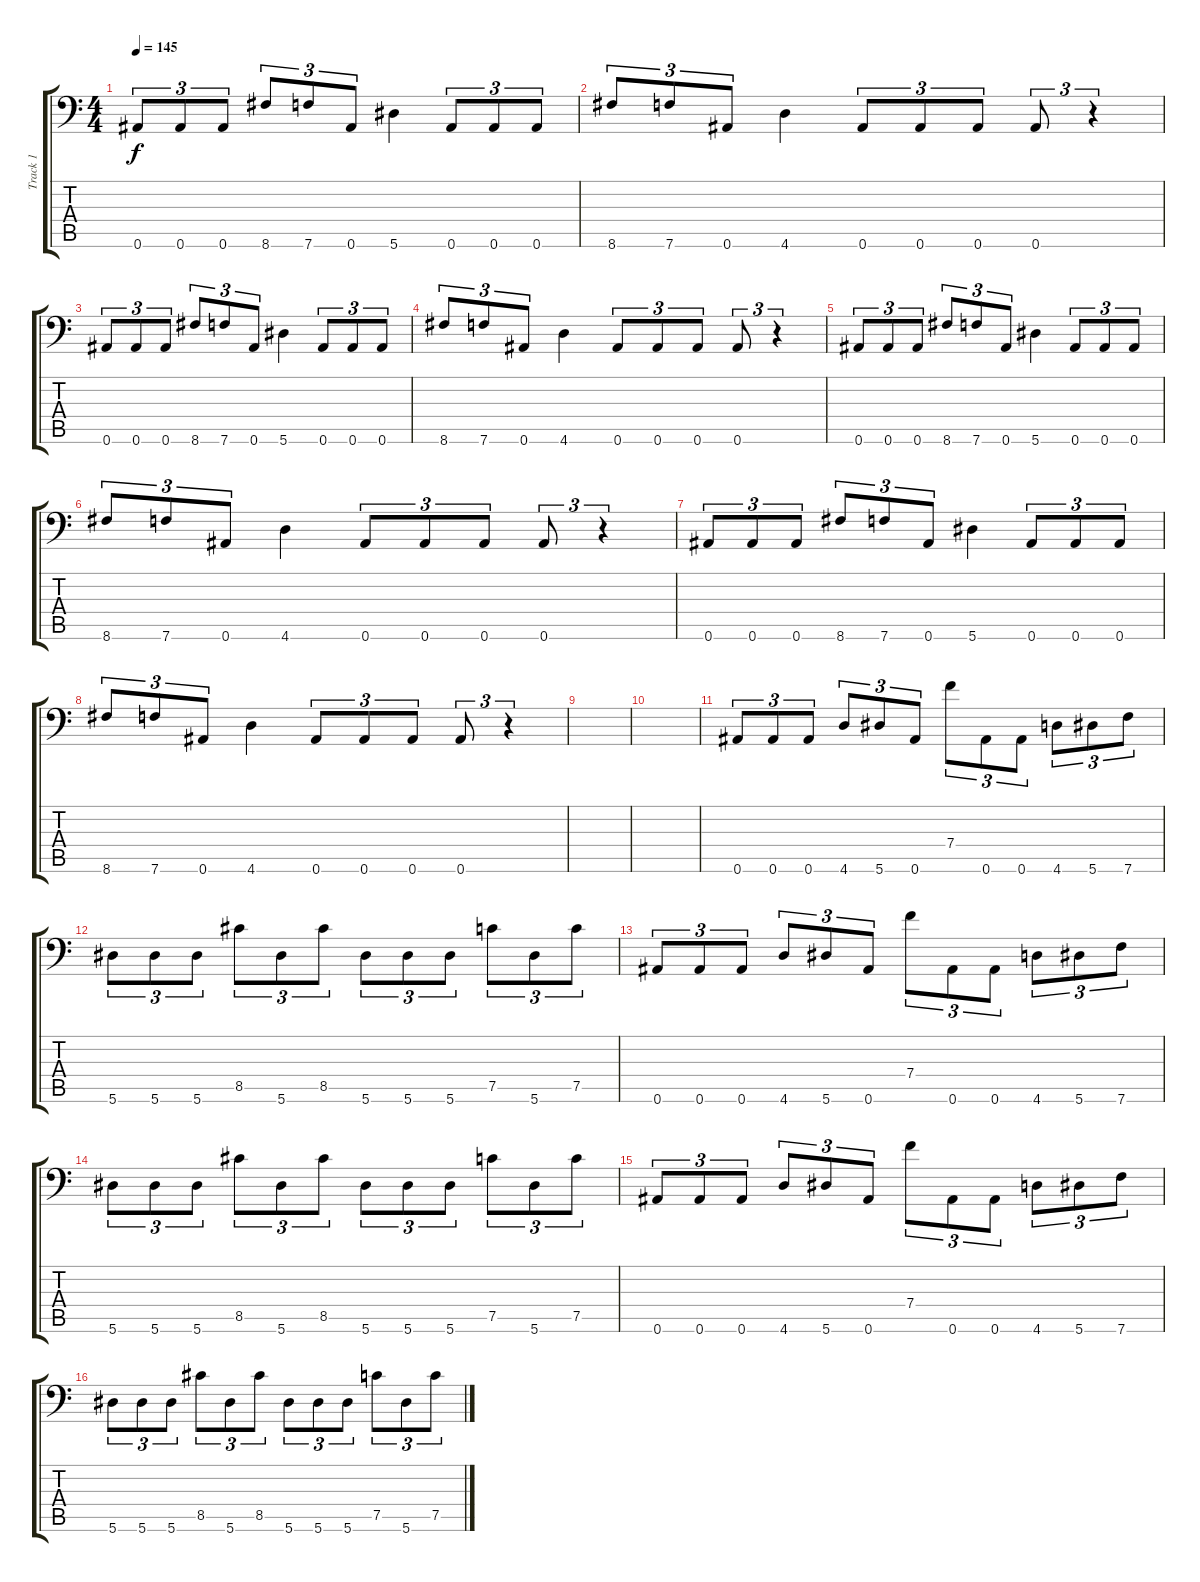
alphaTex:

\track ("Track 1" "Track 1") {instrument distortionguitar}
\staff {score tabs}
\tuning (C4 G3 Eb3 Bb2 F2 Bb1) {hide}
\ts (4 4)
\tempo 145
\clef f4
\ks c
0.6.8{tu (3 2) dy f} 0.6.8{tu (3 2)} 0.6.8{tu (3 2)} 8.6.8{tu (3 2)} 7.6.8{tu (3 2)} 0.6.8{tu (3 2)} 5.6.4 0.6.8{tu (3 2)} 0.6.8{tu (3 2)} 0.6.8{tu (3 2)} |
8.6.8{tu (3 2)} 7.6.8{tu (3 2)} 0.6.8{tu (3 2)} 4.6.4 0.6.8{tu (3 2)} 0.6.8{tu (3 2)} 0.6.8{tu (3 2)} 0.6.8{tu (3 2)} r.4{tu (3 2)} |
0.6.8{tu (3 2)} 0.6.8{tu (3 2)} 0.6.8{tu (3 2)} 8.6.8{tu (3 2)} 7.6.8{tu (3 2)} 0.6.8{tu (3 2)} 5.6.4 0.6.8{tu (3 2)} 0.6.8{tu (3 2)} 0.6.8{tu (3 2)} |
8.6.8{tu (3 2)} 7.6.8{tu (3 2)} 0.6.8{tu (3 2)} 4.6.4 0.6.8{tu (3 2)} 0.6.8{tu (3 2)} 0.6.8{tu (3 2)} 0.6.8{tu (3 2)} r.4{tu (3 2)} |
0.6.8{tu (3 2)} 0.6.8{tu (3 2)} 0.6.8{tu (3 2)} 8.6.8{tu (3 2)} 7.6.8{tu (3 2)} 0.6.8{tu (3 2)} 5.6.4 0.6.8{tu (3 2)} 0.6.8{tu (3 2)} 0.6.8{tu (3 2)} |
8.6.8{tu (3 2)} 7.6.8{tu (3 2)} 0.6.8{tu (3 2)} 4.6.4 0.6.8{tu (3 2)} 0.6.8{tu (3 2)} 0.6.8{tu (3 2)} 0.6.8{tu (3 2)} r.4{tu (3 2)} |
0.6.8{tu (3 2)} 0.6.8{tu (3 2)} 0.6.8{tu (3 2)} 8.6.8{tu (3 2)} 7.6.8{tu (3 2)} 0.6.8{tu (3 2)} 5.6.4 0.6.8{tu (3 2)} 0.6.8{tu (3 2)} 0.6.8{tu (3 2)} |
8.6.8{tu (3 2)} 7.6.8{tu (3 2)} 0.6.8{tu (3 2)} 4.6.4 0.6.8{tu (3 2)} 0.6.8{tu (3 2)} 0.6.8{tu (3 2)} 0.6.8{tu (3 2)} r.4{tu (3 2)} |
|
|
0.6.8{tu (3 2)} 0.6.8{tu (3 2)} 0.6.8{tu (3 2)} 4.6.8{tu (3 2)} 5.6.8{tu (3 2)} 0.6.8{tu (3 2)} 7.4.8{tu (3 2)} 0.6.8{tu (3 2)} 0.6.8{tu (3 2)} 4.6.8{tu (3 2)} 5.6.8{tu (3 2)} 7.6.8{tu (3 2)} |
5.6.8{tu (3 2)} 5.6.8{tu (3 2)} 5.6.8{tu (3 2)} 8.5.8{tu (3 2)} 5.6.8{tu (3 2)} 8.5.8{tu (3 2)} 5.6.8{tu (3 2)} 5.6.8{tu (3 2)} 5.6.8{tu (3 2)} 7.5.8{tu (3 2)} 5.6.8{tu (3 2)} 7.5.8{tu (3 2)} |
0.6.8{tu (3 2)} 0.6.8{tu (3 2)} 0.6.8{tu (3 2)} 4.6.8{tu (3 2)} 5.6.8{tu (3 2)} 0.6.8{tu (3 2)} 7.4.8{tu (3 2)} 0.6.8{tu (3 2)} 0.6.8{tu (3 2)} 4.6.8{tu (3 2)} 5.6.8{tu (3 2)} 7.6.8{tu (3 2)} |
5.6.8{tu (3 2)} 5.6.8{tu (3 2)} 5.6.8{tu (3 2)} 8.5.8{tu (3 2)} 5.6.8{tu (3 2)} 8.5.8{tu (3 2)} 5.6.8{tu (3 2)} 5.6.8{tu (3 2)} 5.6.8{tu (3 2)} 7.5.8{tu (3 2)} 5.6.8{tu (3 2)} 7.5.8{tu (3 2)} |
0.6.8{tu (3 2)} 0.6.8{tu (3 2)} 0.6.8{tu (3 2)} 4.6.8{tu (3 2)} 5.6.8{tu (3 2)} 0.6.8{tu (3 2)} 7.4.8{tu (3 2)} 0.6.8{tu (3 2)} 0.6.8{tu (3 2)} 4.6.8{tu (3 2)} 5.6.8{tu (3 2)} 7.6.8{tu (3 2)} |
5.6.8{tu (3 2)} 5.6.8{tu (3 2)} 5.6.8{tu (3 2)} 8.5.8{tu (3 2)} 5.6.8{tu (3 2)} 8.5.8{tu (3 2)} 5.6.8{tu (3 2)} 5.6.8{tu (3 2)} 5.6.8{tu (3 2)} 7.5.8{tu (3 2)} 5.6.8{tu (3 2)} 7.5.8{tu (3 2)}
